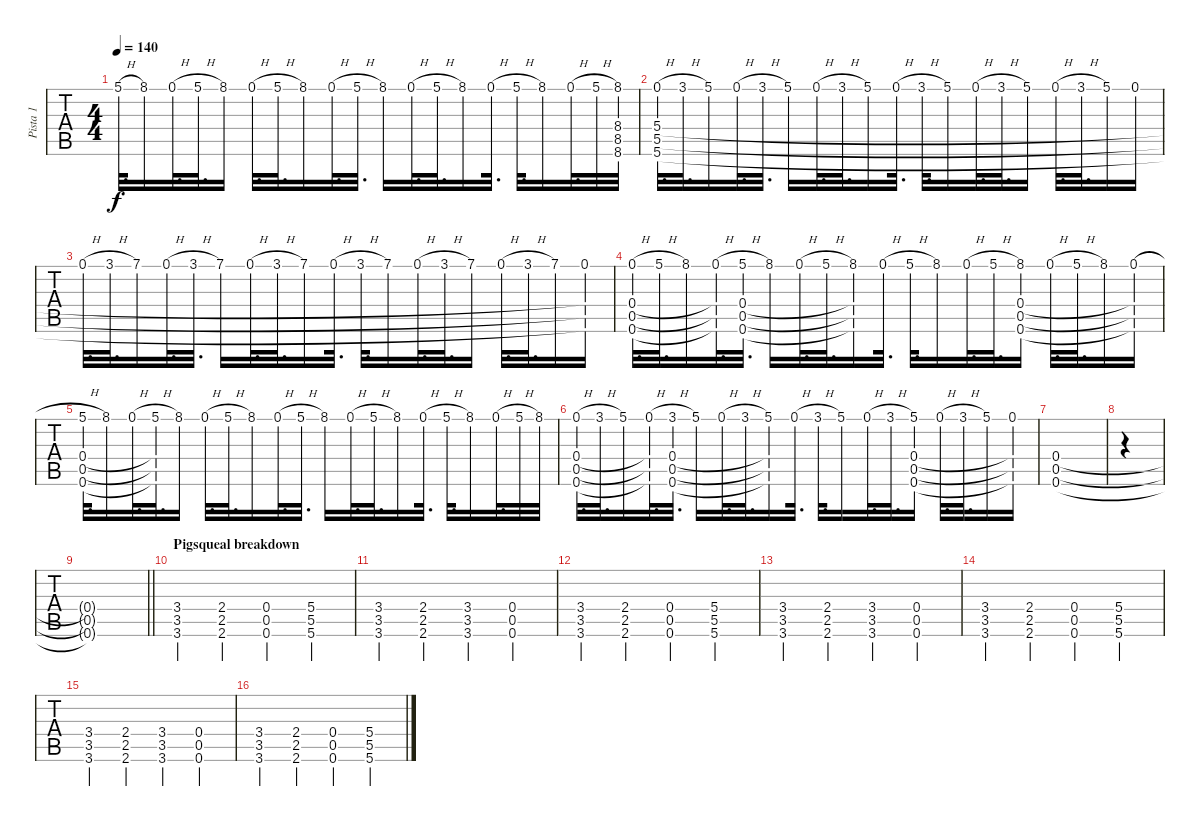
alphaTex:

\track ("Pista 1" "Pista 1") {instrument distortionguitar}
\staff {tabs}
\tuning (D4 A3 F3 C3 G2 C2) {hide}
\ts (4 4)
\tempo 140
\clef g2
\ks c
5.1{h}.32{d dy f} 8.1.16 0.1{h}.32{d} 5.1{h}.32{d} 8.1.16 0.1{h}.32{d} 5.1{h}.32{d} 8.1.16 0.1{h}.32{d} 5.1{h}.32{d} 8.1.16 0.1{h}.32{d} 5.1{h}.32{d} 8.1.16 0.1{h}.32{d} 5.1{h}.32{d} 8.1.16 0.1{h}.32{d} 5.1{h}.32 (8.1 8.4{t} 8.5{t} 8.6{t}).32 |
(0.1{h} 5.4 5.5 5.6).32{d} 3.1{h}.32{d} 5.1.16 0.1{h}.32{d} 3.1{h}.32{d} 5.1.16 0.1{h}.32{d} 3.1{h}.32{d} 5.1.16 0.1{h}.32{d} 3.1{h}.32{d} 5.1.16 0.1{h}.32{d} 3.1{h}.32{d} 5.1.16 0.1{h}.32{d} 3.1{h}.32{d} 5.1.16 0.1.16 |
0.1{h}.32{d} 3.1{h}.32{d} 7.1.16 0.1{h}.32{d} 3.1{h}.32{d} 7.1.16 0.1{h}.32{d} 3.1{h}.32{d} 7.1.16 0.1{h}.32{d} 3.1{h}.32{d} 7.1.16 0.1{h}.32{d} 3.1{h}.32{d} 7.1.16 0.1{h}.32{d} 3.1{h}.32{d} 7.1.16 (0.1 5.4{t} 5.5{t} 5.6{t}).16 |
(0.1{h} 0.4 0.5 0.6).32{d} 5.1{h}.32{d} 8.1.16 (0.1{h} 0.4{t} 0.5{t} 0.6{t}).32{d} (5.1{h} 0.4 0.5 0.6).32{d} 8.1.16 0.1{h}.32{d} 5.1{h}.32{d} (8.1 0.4{t} 0.5{t} 0.6{t}).16 0.1{h}.32{d} 5.1{h}.32{d} 8.1.16 0.1{h}.32{d} 5.1{h}.32{d} (8.1 0.4 0.5 0.6).16 0.1{h}.32{d} 5.1{h}.32{d} 8.1.16 (0.1{h} 0.4{t} 0.5{t} 0.6{t}).16 |
(5.1{h} 0.4 0.5 0.6).32{d} 8.1.16 0.1{h}.32{d} (5.1{h} 0.4{t} 0.5{t} 0.6{t}).32{d} 8.1.16 0.1{h}.32{d} 5.1{h}.32{d} 8.1.16 0.1{h}.32{d} 5.1{h}.32{d} 8.1.16 0.1{h}.32{d} 5.1{h}.32{d} 8.1.16 0.1{h}.32{d} 5.1{h}.32{d} 8.1.16 0.1{h}.32{d} 5.1{h}.32 8.1.32 |
(0.1{h} 0.4 0.5 0.6).32{d} 3.1{h}.32{d} 5.1.16 (0.1{h} 0.4{t} 0.5{t} 0.6{t}).32{d} (3.1{h} 0.4 0.5 0.6).32{d} 5.1.16 0.1{h}.32{d} 3.1{h}.32{d} (5.1 0.4{t} 0.5{t} 0.6{t}).16 0.1{h}.32{d} 3.1{h}.32{d} 5.1.16 0.1{h}.32{d} 3.1{h}.32{d} (5.1 0.4 0.5 0.6).16 0.1{h}.32{d} 3.1{h}.32{d} 5.1.16 (0.1 0.4{t} 0.5{t} 0.6{t}).16 |
(0.4 0.5 0.6).1 |
|
\barLineRight lightlight
(0.4{t} 0.5{t} 0.6{t}).1 |
\section ("" "Pigsqueal breakdown")
(3.4 3.5 3.6).4 (2.4 2.5 2.6).4 (0.4 0.5 0.6).4 (5.4 5.5 5.6).4 |
(3.4 3.5 3.6).4 (2.4 2.5 2.6).4 (3.4 3.5 3.6).4 (0.4 0.5 0.6).4 |
(3.4 3.5 3.6).4 (2.4 2.5 2.6).4 (0.4 0.5 0.6).4 (5.4 5.5 5.6).4 |
(3.4 3.5 3.6).4 (2.4 2.5 2.6).4 (3.4 3.5 3.6).4 (0.4 0.5 0.6).4 |
(3.4 3.5 3.6).4 (2.4 2.5 2.6).4 (0.4 0.5 0.6).4 (5.4 5.5 5.6).4 |
(3.4 3.5 3.6).4 (2.4 2.5 2.6).4 (3.4 3.5 3.6).4 (0.4 0.5 0.6).4 |
(3.4 3.5 3.6).4 (2.4 2.5 2.6).4 (0.4 0.5 0.6).4 (5.4 5.5 5.6).4
